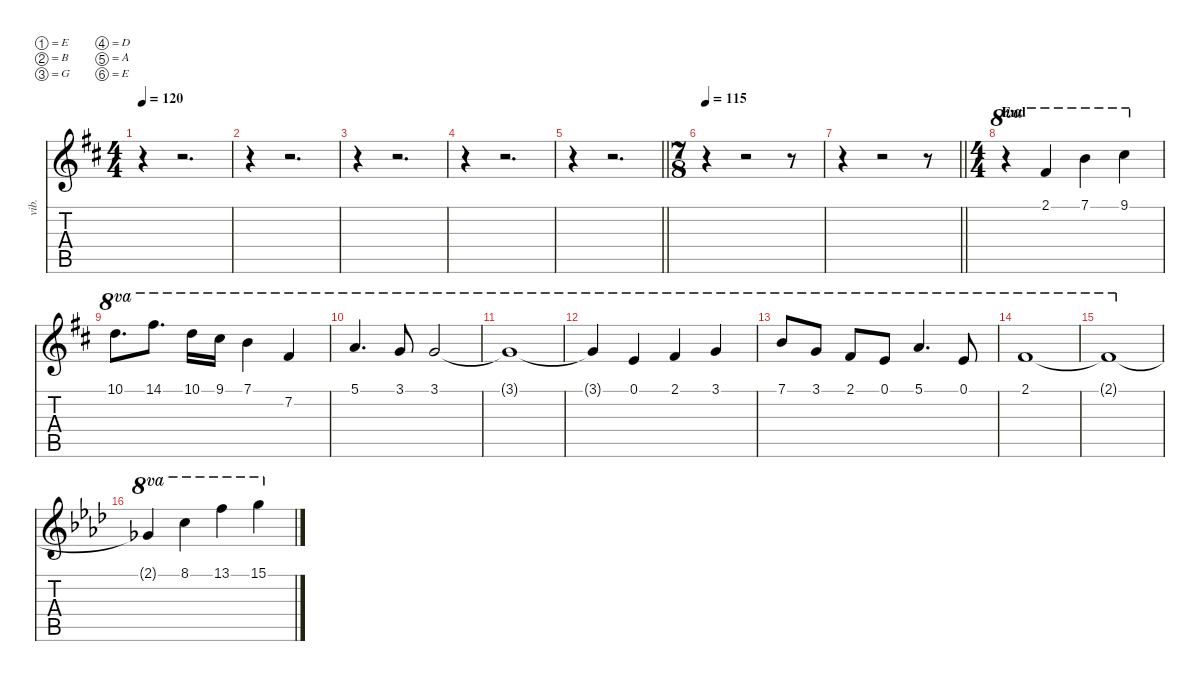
\defaultSystemsLayout 4
\hideDynamics
\bracketExtendMode nobrackets
\track ("Key Lead" "vib.") {instrument vibraphone}
\staff {score tabs}
\tuning (E5 B4 G4 D4 A3 E3)
\ts (4 4)
\tempo 120
\clef g2
\ks bminor
r.4{dy f} r.2{d} |
r.4 r.2{d} |
r.4 r.2{d} |
r.4 r.2{d} |
\barLineRight lightlight
r.4 r.2{d} |
\ts (7 8)
\beaming (8 2 2 2 1)
\tempo 115
r.4 r.2 r.8 |
\barLineRight lightlight
r.4 r.2 r.8 |
\ts (4 4)
\beaming (8 2 2 2 2)
\section ("" "End")
r.4{ot 8va} 2.1{acc #}.4{ot 8va} 7.1{acc forcenatural}.4{ot 8va} 9.1{acc #}.4{ot 8va} |
10.1{acc forcenatural}.8{d ot 8va} 14.1{acc #}.8{d ot 8va} 10.1{acc forcenatural}.16{ot 8va} 9.1{acc #}.16{ot 8va} 7.1{acc forcenatural}.4{ot 8va} 7.2{acc #}.4{ot 8va} |
5.1{acc forcenatural}.4{d ot 8va} 3.1{acc forcenatural}.8{ot 8va} 3.1{acc forcenatural}.2{ot 8va} |
3.1{t acc forcenatural}.1{ot 8va} |
3.1{t acc forcenatural}.4{ot 8va} 0.1{acc forcenatural}.4{ot 8va} 2.1{acc #}.4{ot 8va} 3.1{acc forcenatural}.4{ot 8va} |
7.1{acc forcenatural}.8{ot 8va} 3.1{acc forcenatural}.8{ot 8va} 2.1{acc #}.8{ot 8va} 0.1{acc forcenatural}.8{ot 8va} 5.1{acc forcenatural}.4{d ot 8va} 0.1{acc forcenatural}.8{ot 8va} |
2.1{acc #}.1{ot 8va} |
2.1{t acc #}.1{ot 8va} |
\ks fminor
2.1{t acc b}.4{ot 8va} 8.1{acc forcenatural}.4{ot 8va} 13.1{acc forcenatural}.4{ot 8va} 15.1{acc forcenatural}.4{ot 8va}
